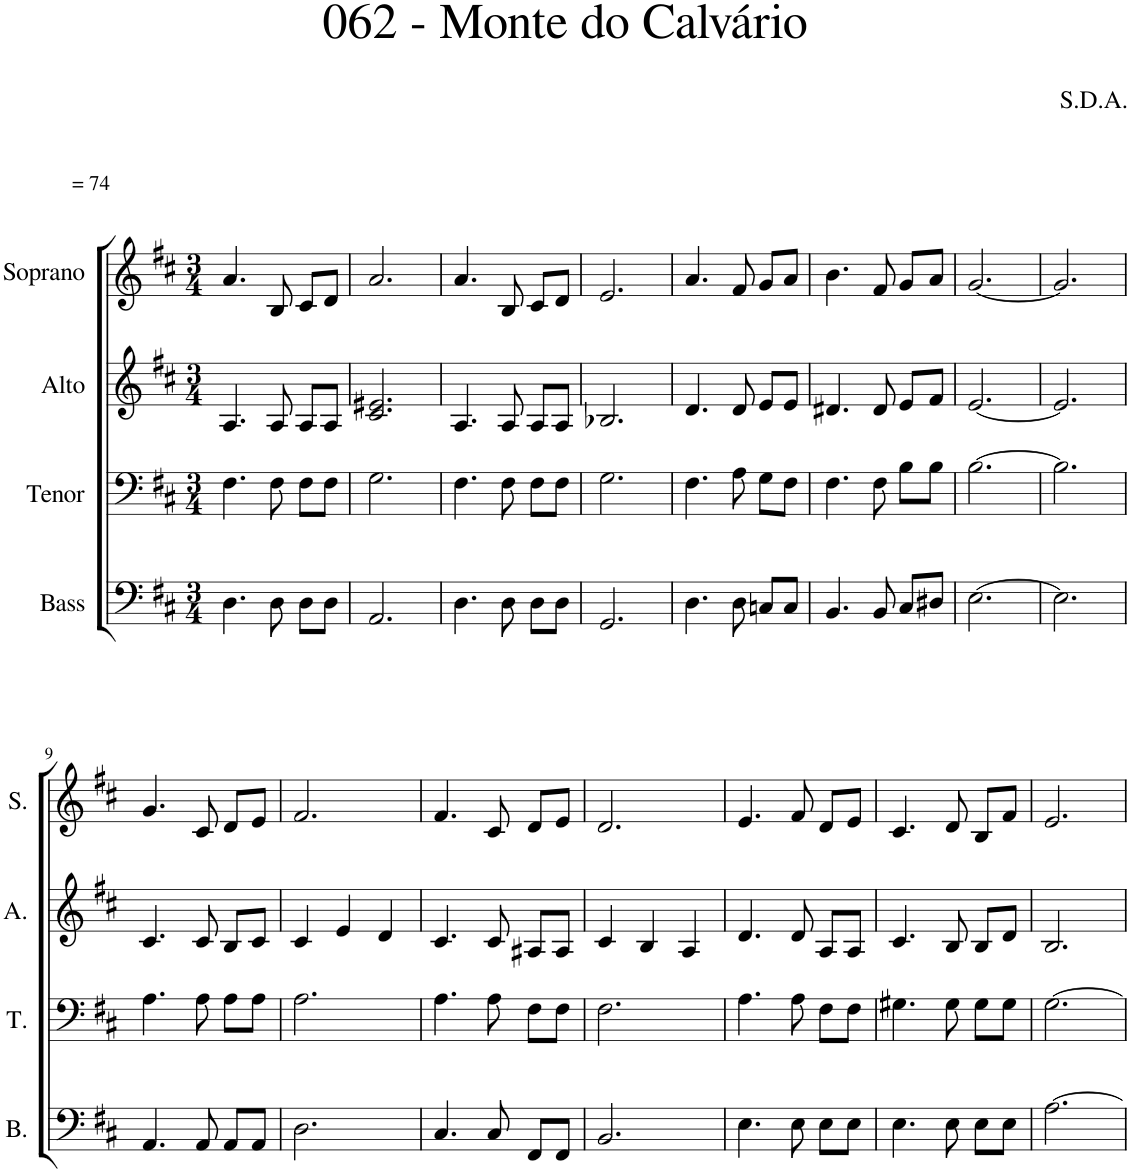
**kern	**kern	**kern	**kern
*part4	*part3	*part2	*part1
*staff4	*staff3	*staff2	*staff1
*I"Bass	*I"Tenor	*I"Alto	*I"Soprano
*I'B.	*I'T.	*I'A.	*I'S.
*clefF4	*clefF4	*clefG2	*clefG2
*k[f#c#]	*k[f#c#]	*k[f#c#]	*k[f#c#]
*M3/4	*M3/4	*M3/4	*M3/4
=1	=1	=1	=1
!	!	!	!LO:TX:a:t== 74
4.D\	4.F#\	4.A/	4.a/
8D\	8F#\	8A/	8B/
8D\L	8F#\L	8A/L	8c#/L
8D\J	8F#\J	8A/J	8d/J
=2	=2	=2	=2
2.AA/	2.G\	2.c#/ 2.e#X/	2.a/
=3	=3	=3	=3
4.D\	4.F#\	4.A/	4.a/
8D\	8F#\	8A/	8B/
8D\L	8F#\L	8A/L	8c#/L
8D\J	8F#\J	8A/J	8d/J
=4	=4	=4	=4
2.GG/	2.G\	2.B-X/	2.e/
=5	=5	=5	=5
4.D\	4.F#\	4.d/	4.a/
8D\	8A\	8d/	8f#/
8Cn/L	8G\L	8e/L	8g/L
8C/J	8F#\J	8e/J	8a/J
=6	=6	=6	=6
4.BB/	4.F#\	4.d#X/	4.b\
8BB/	8F#\	8d#/	8f#/
8C#/L	8B\L	8e/L	8g/L
8D#X/J	8B\J	8f#/J	8a/J
=7	=7	=7	=7
[2.E\	[2.B\	[2.e/	[2.g/
=8	=8	=8	=8
2.E\]	2.B\]	2.e/]	2.g/]
!!LO:LB:g=z
=9	=9	=9	=9
4.AA/	4.A\	4.c#/	4.g/
8AA/	8A\	8c#/	8c#/
8AA/L	8A\L	8B/L	8d/L
8AA/J	8A\J	8c#/J	8e/J
=10	=10	=10	=10
2.D\	2.A\	4c#/	2.f#/
.	.	4e/	.
.	.	4d/	.
=11	=11	=11	=11
4.C#/	4.A\	4.c#/	4.f#/
8C#/	8A\	8c#/	8c#/
8FF#/L	8F#\L	8A#X/L	8d/L
8FF#/J	8F#\J	8A#/J	8e/J
=12	=12	=12	=12
2.BB/	2.F#\	4c#/	2.d/
.	.	4B/	.
.	.	4A/	.
=13	=13	=13	=13
4.E\	4.A\	4.d/	4.e/
8E\	8A\	8d/	8f#/
8E\L	8F#\L	8A/L	8d/L
8E\J	8F#\J	8A/J	8e/J
=14	=14	=14	=14
4.E\	4.G#X\	4.c#/	4.c#/
8E\	8G#\	8B/	8d/
8E\L	8G#\L	8B/L	8B/L
8E\J	8G#\J	8d/J	8f#/J
=15	=15	=15	=15
[2.A\	[2.G\	2.B/	2.e/
=	=	=	=
*-	*-	*-	*-
